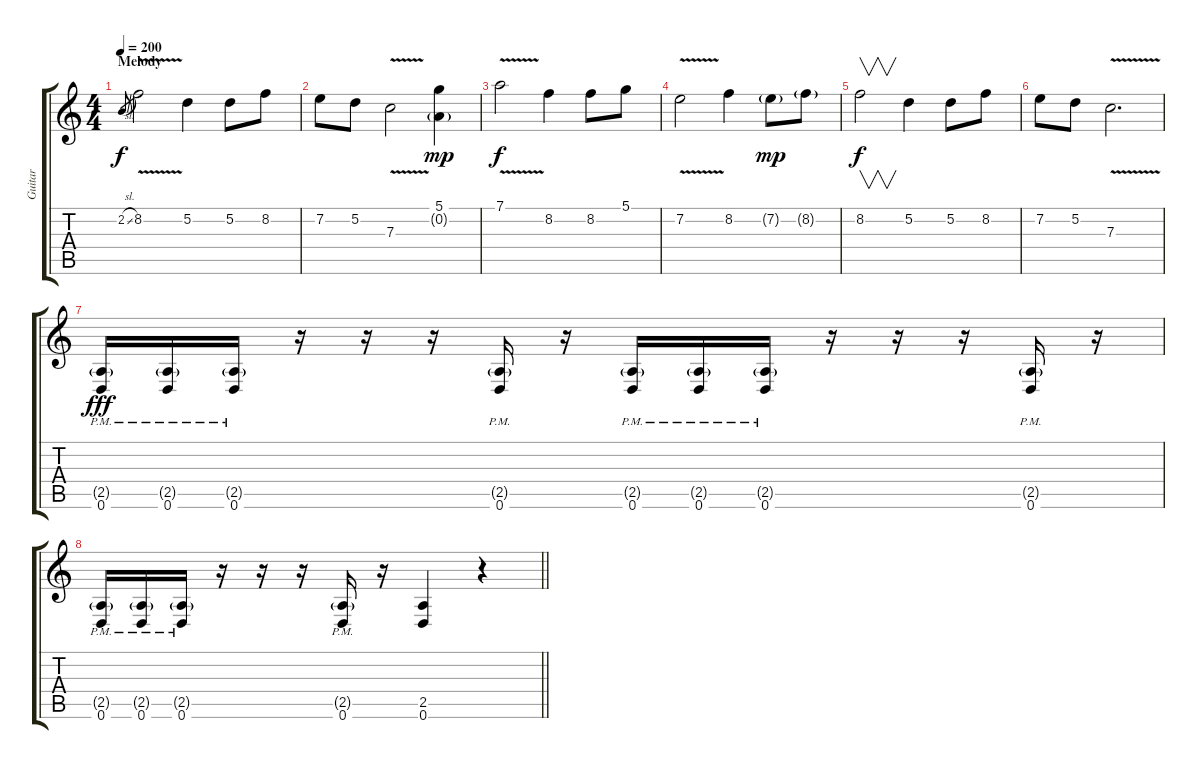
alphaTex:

\track ("Guitar" "Guitar") {instrument distortionguitar}
\staff {score tabs}
\tuning (D4 A3 F3 C3 G2 D2) {hide}
\ts (4 4)
\section ("" "Melody")
\tempo 200
\clef g2
\ks c
2.2{sl}.8{gr dy f} 8.2{v}.2 5.2.4 5.2.8 8.2.8 |
7.2.8 5.2.8 7.3{v}.2 (5.1 0.2{g}).4{dy mp} |
7.1{v}.2{dy f} 8.2.4 8.2.8 5.1.8 |
7.2{v}.2 8.2.4 7.2{g}.8{dy mp} 8.2{g}.8 |
8.2.2{v dy f} 5.2.4 5.2.8 8.2.8 |
7.2.8 5.2.8 7.3{v}.2{d} |
(2.5{g pm} 0.6{pm}).16{dy fff} (2.5{g pm} 0.6{pm}).16 (2.5{g pm} 0.6{pm}).16 r.16 r.16 r.16 (2.5{g pm} 0.6{pm}).16 r.16 (2.5{g pm} 0.6{pm}).16 (2.5{g pm} 0.6{pm}).16 (2.5{g pm} 0.6{pm}).16 r.16 r.16 r.16 (2.5{g pm} 0.6{pm}).16 r.16 |
\barLineRight lightlight
(2.5{g pm} 0.6{pm}).16 (2.5{g pm} 0.6{pm}).16 (2.5{g pm} 0.6{pm}).16 r.16 r.16 r.16 (2.5{g pm} 0.6{pm}).16 r.16 (2.5 0.6).4 r.4
